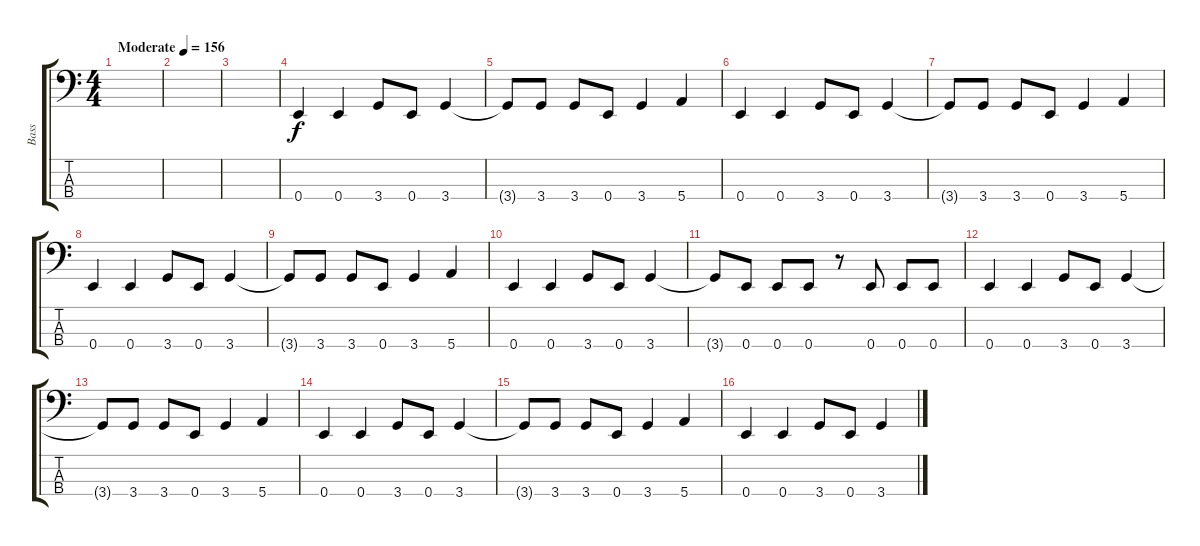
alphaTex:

\track ("Bass" "Bass") {instrument electricbassfinger}
\staff {score tabs}
\tuning (G2 D2 A1 E1) {hide}
\ts (4 4)
\tempo (156 "Moderate")
\clef f4
\ks c
|
|
|
0.4.4 0.4.4 3.4.8 0.4.8 3.4.4 |
3.4{t}.8 3.4.8 3.4.8 0.4.8 3.4.4 5.4.4 |
0.4.4 0.4.4 3.4.8 0.4.8 3.4.4 |
3.4{t}.8 3.4.8 3.4.8 0.4.8 3.4.4 5.4.4 |
0.4.4 0.4.4 3.4.8 0.4.8 3.4.4 |
3.4{t}.8 3.4.8 3.4.8 0.4.8 3.4.4 5.4.4 |
0.4.4 0.4.4 3.4.8 0.4.8 3.4.4 |
3.4{t}.8 0.4.8 0.4.8 0.4.8 r.8 0.4.8 0.4.8 0.4.8 |
0.4.4 0.4.4 3.4.8 0.4.8 3.4.4 |
3.4{t}.8 3.4.8 3.4.8 0.4.8 3.4.4 5.4.4 |
0.4.4 0.4.4 3.4.8 0.4.8 3.4.4 |
3.4{t}.8 3.4.8 3.4.8 0.4.8 3.4.4 5.4.4 |
0.4.4 0.4.4 3.4.8 0.4.8 3.4.4
